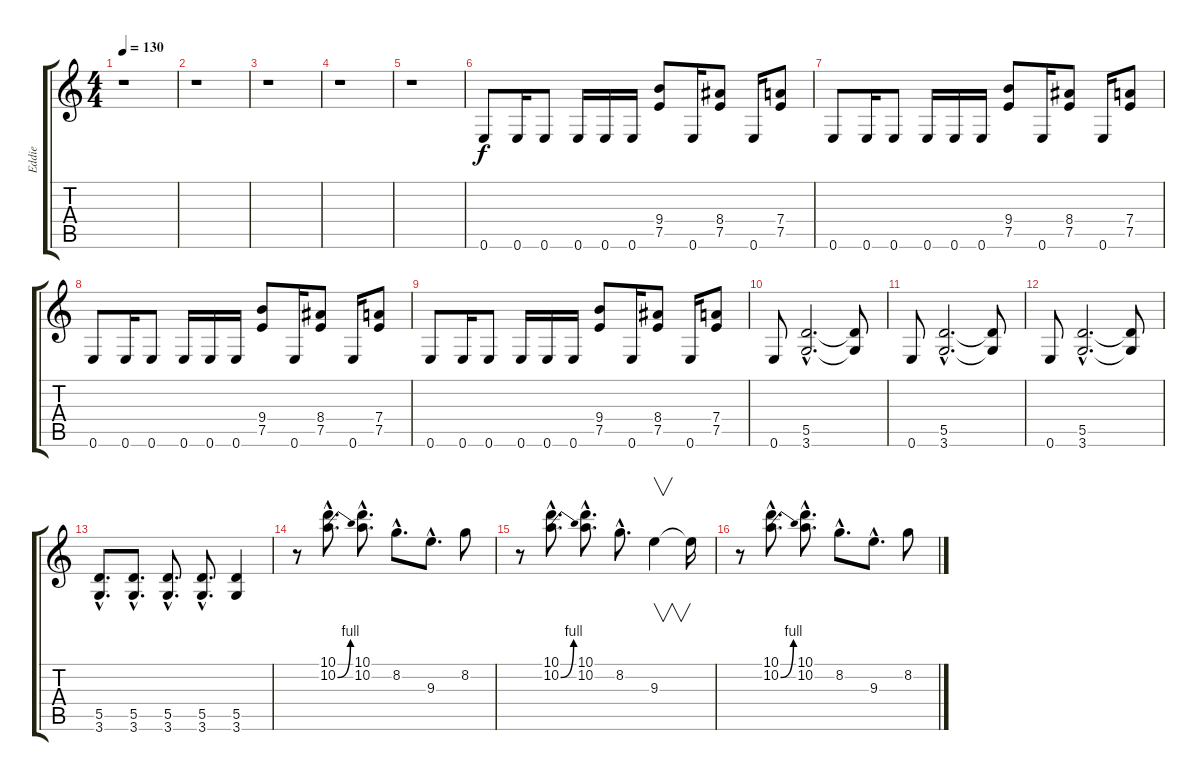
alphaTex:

\track ("Eddie" "Eddie") {instrument distortionguitar}
\staff {score tabs}
\tuning (E4 B3 G3 D3 A2 E2) {hide}
\ts (4 4)
\tempo 130
\clef g2
\ks c
r.1{dy f instrument distortionguitar} |
r.1 |
r.1 |
r.1 |
r.1 |
0.6.8 0.6.16 0.6.8 0.6.16 0.6.16 0.6.16 (9.4 7.5).8 0.6.16 (8.4 7.5).8 0.6.16 (7.4 7.5).8 |
0.6.8 0.6.16 0.6.8 0.6.16 0.6.16 0.6.16 (9.4 7.5).8 0.6.16 (8.4 7.5).8 0.6.16 (7.4 7.5).8 |
0.6.8 0.6.16 0.6.8 0.6.16 0.6.16 0.6.16 (9.4 7.5).8 0.6.16 (8.4 7.5).8 0.6.16 (7.4 7.5).8 |
0.6.8 0.6.16 0.6.8 0.6.16 0.6.16 0.6.16 (9.4 7.5).8 0.6.16 (8.4 7.5).8 0.6.16 (7.4 7.5).8 |
0.6.8 (5.5{hac} 3.6{hac}).2{d} (5.5{t} 3.6{t}).8 |
0.6.8 (5.5{hac} 3.6{hac}).2{d} (5.5{t} 3.6{t}).8 |
0.6.8 (5.5{hac} 3.6{hac}).2{d} (5.5{t} 3.6{t}).8 |
(5.5{hac} 3.6{hac}).8{d} (5.5{hac} 3.6{hac}).8{d} (5.5{hac} 3.6{hac}).8{d} (5.5{hac} 3.6{hac}).8{d} (5.5 3.6).4 |
r.8 (10.1{hac} 10.2{be (bend 0 0 60 4) hac}).8{d} (10.1{hac} 10.2{hac}).8{d} 8.2{hac}.8{d} 9.3{hac}.8{d} 8.2.8 |
r.8 (10.1{hac} 10.2{be (bend 0 0 60 4) hac}).8{d} (10.1{hac} 10.2{hac}).8{d} 8.2{hac}.8{d} 9.3.4{v} 9.3{t}.16 |
r.8 (10.1{hac} 10.2{be (bend 0 0 60 4) hac}).8{d} (10.1{hac} 10.2{hac}).8{d} 8.2{hac}.8{d} 9.3{hac}.8{d} 8.2.8
